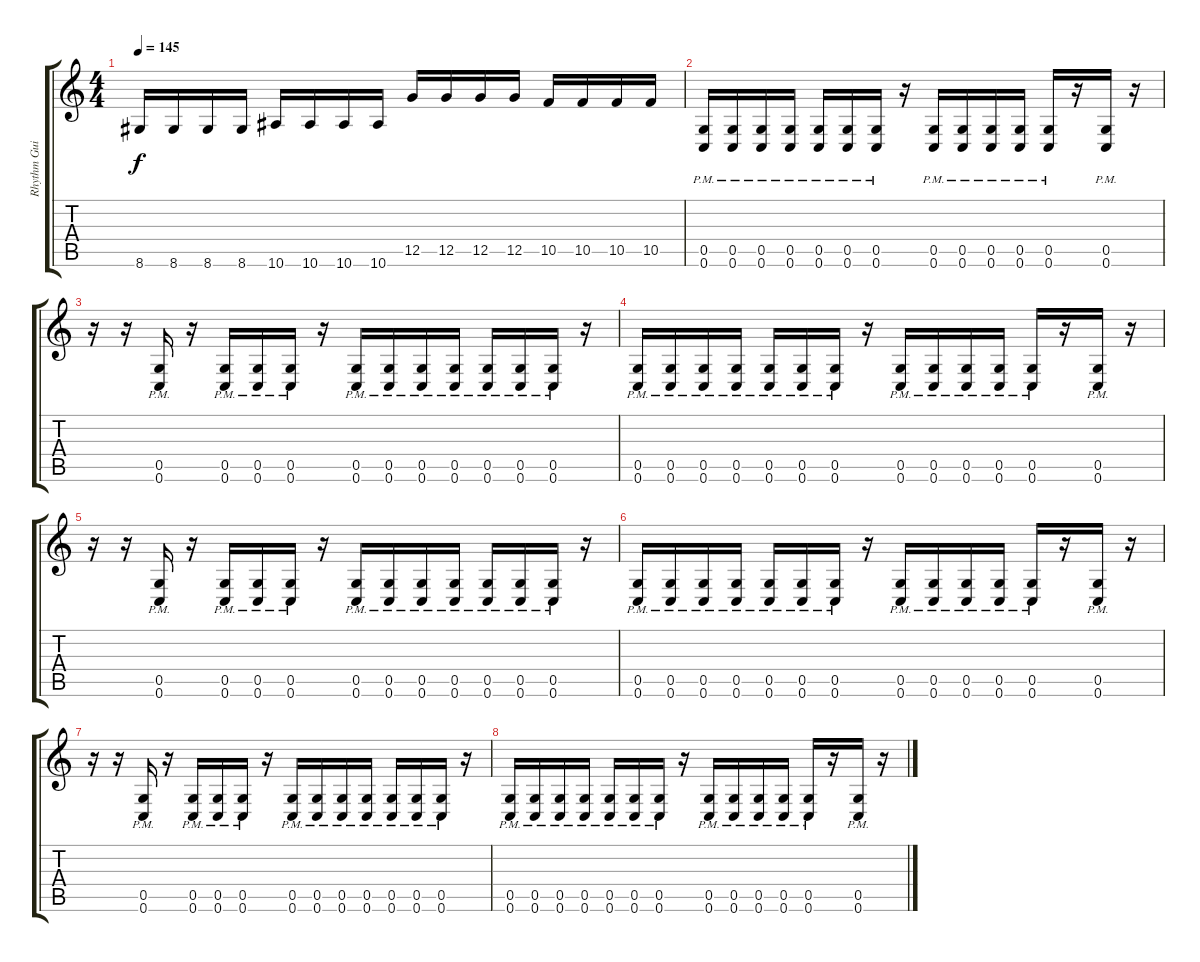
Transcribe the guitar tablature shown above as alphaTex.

\track ("Rhythm Guitar 2" "Rhythm Gui") {instrument distortionguitar}
\staff {score tabs}
\tuning (D4 A3 F3 C3 G2 C2) {hide}
\ts (4 4)
\tempo 145
\clef g2
\ks c
8.6.16{dy f} 8.6.16 8.6.16 8.6.16 10.6.16 10.6.16 10.6.16 10.6.16 12.5.16 12.5.16 12.5.16 12.5.16 10.5.16 10.5.16 10.5.16 10.5.16 |
(0.5{pm} 0.6{pm}).16 (0.5{pm} 0.6{pm}).16 (0.5{pm} 0.6{pm}).16 (0.5{pm} 0.6{pm}).16 (0.5{pm} 0.6{pm}).16 (0.5{pm} 0.6{pm}).16 (0.5{pm} 0.6{pm}).16 r.16 (0.5{pm} 0.6{pm}).16 (0.5{pm} 0.6{pm}).16 (0.5{pm} 0.6{pm}).16 (0.5{pm} 0.6{pm}).16 (0.5{pm} 0.6{pm}).16 r.16 (0.5{pm} 0.6{pm}).16 r.16 |
r.16 r.16 (0.5{pm} 0.6{pm}).16 r.16 (0.5{pm} 0.6{pm}).16 (0.5{pm} 0.6{pm}).16 (0.5{pm} 0.6{pm}).16 r.16 (0.5{pm} 0.6{pm}).16 (0.5{pm} 0.6{pm}).16 (0.5{pm} 0.6{pm}).16 (0.5{pm} 0.6{pm}).16 (0.5{pm} 0.6{pm}).16 (0.5{pm} 0.6{pm}).16 (0.5{pm} 0.6{pm}).16 r.16 |
(0.5{pm} 0.6{pm}).16 (0.5{pm} 0.6{pm}).16 (0.5{pm} 0.6{pm}).16 (0.5{pm} 0.6{pm}).16 (0.5{pm} 0.6{pm}).16 (0.5{pm} 0.6{pm}).16 (0.5{pm} 0.6{pm}).16 r.16 (0.5{pm} 0.6{pm}).16 (0.5{pm} 0.6{pm}).16 (0.5{pm} 0.6{pm}).16 (0.5{pm} 0.6{pm}).16 (0.5{pm} 0.6{pm}).16 r.16 (0.5{pm} 0.6{pm}).16 r.16 |
r.16 r.16 (0.5{pm} 0.6{pm}).16 r.16 (0.5{pm} 0.6{pm}).16 (0.5{pm} 0.6{pm}).16 (0.5{pm} 0.6{pm}).16 r.16 (0.5{pm} 0.6{pm}).16 (0.5{pm} 0.6{pm}).16 (0.5{pm} 0.6{pm}).16 (0.5{pm} 0.6{pm}).16 (0.5{pm} 0.6{pm}).16 (0.5{pm} 0.6{pm}).16 (0.5{pm} 0.6{pm}).16 r.16 |
(0.5{pm} 0.6{pm}).16 (0.5{pm} 0.6{pm}).16 (0.5{pm} 0.6{pm}).16 (0.5{pm} 0.6{pm}).16 (0.5{pm} 0.6{pm}).16 (0.5{pm} 0.6{pm}).16 (0.5{pm} 0.6{pm}).16 r.16 (0.5{pm} 0.6{pm}).16 (0.5{pm} 0.6{pm}).16 (0.5{pm} 0.6{pm}).16 (0.5{pm} 0.6{pm}).16 (0.5{pm} 0.6{pm}).16 r.16 (0.5{pm} 0.6{pm}).16 r.16 |
r.16 r.16 (0.5{pm} 0.6{pm}).16 r.16 (0.5{pm} 0.6{pm}).16 (0.5{pm} 0.6{pm}).16 (0.5{pm} 0.6{pm}).16 r.16 (0.5{pm} 0.6{pm}).16 (0.5{pm} 0.6{pm}).16 (0.5{pm} 0.6{pm}).16 (0.5{pm} 0.6{pm}).16 (0.5{pm} 0.6{pm}).16 (0.5{pm} 0.6{pm}).16 (0.5{pm} 0.6{pm}).16 r.16 |
(0.5{pm} 0.6{pm}).16 (0.5{pm} 0.6{pm}).16 (0.5{pm} 0.6{pm}).16 (0.5{pm} 0.6{pm}).16 (0.5{pm} 0.6{pm}).16 (0.5{pm} 0.6{pm}).16 (0.5{pm} 0.6{pm}).16 r.16 (0.5{pm} 0.6{pm}).16 (0.5{pm} 0.6{pm}).16 (0.5{pm} 0.6{pm}).16 (0.5{pm} 0.6{pm}).16 (0.5{pm} 0.6{pm}).16 r.16 (0.5{pm} 0.6{pm}).16 r.16
